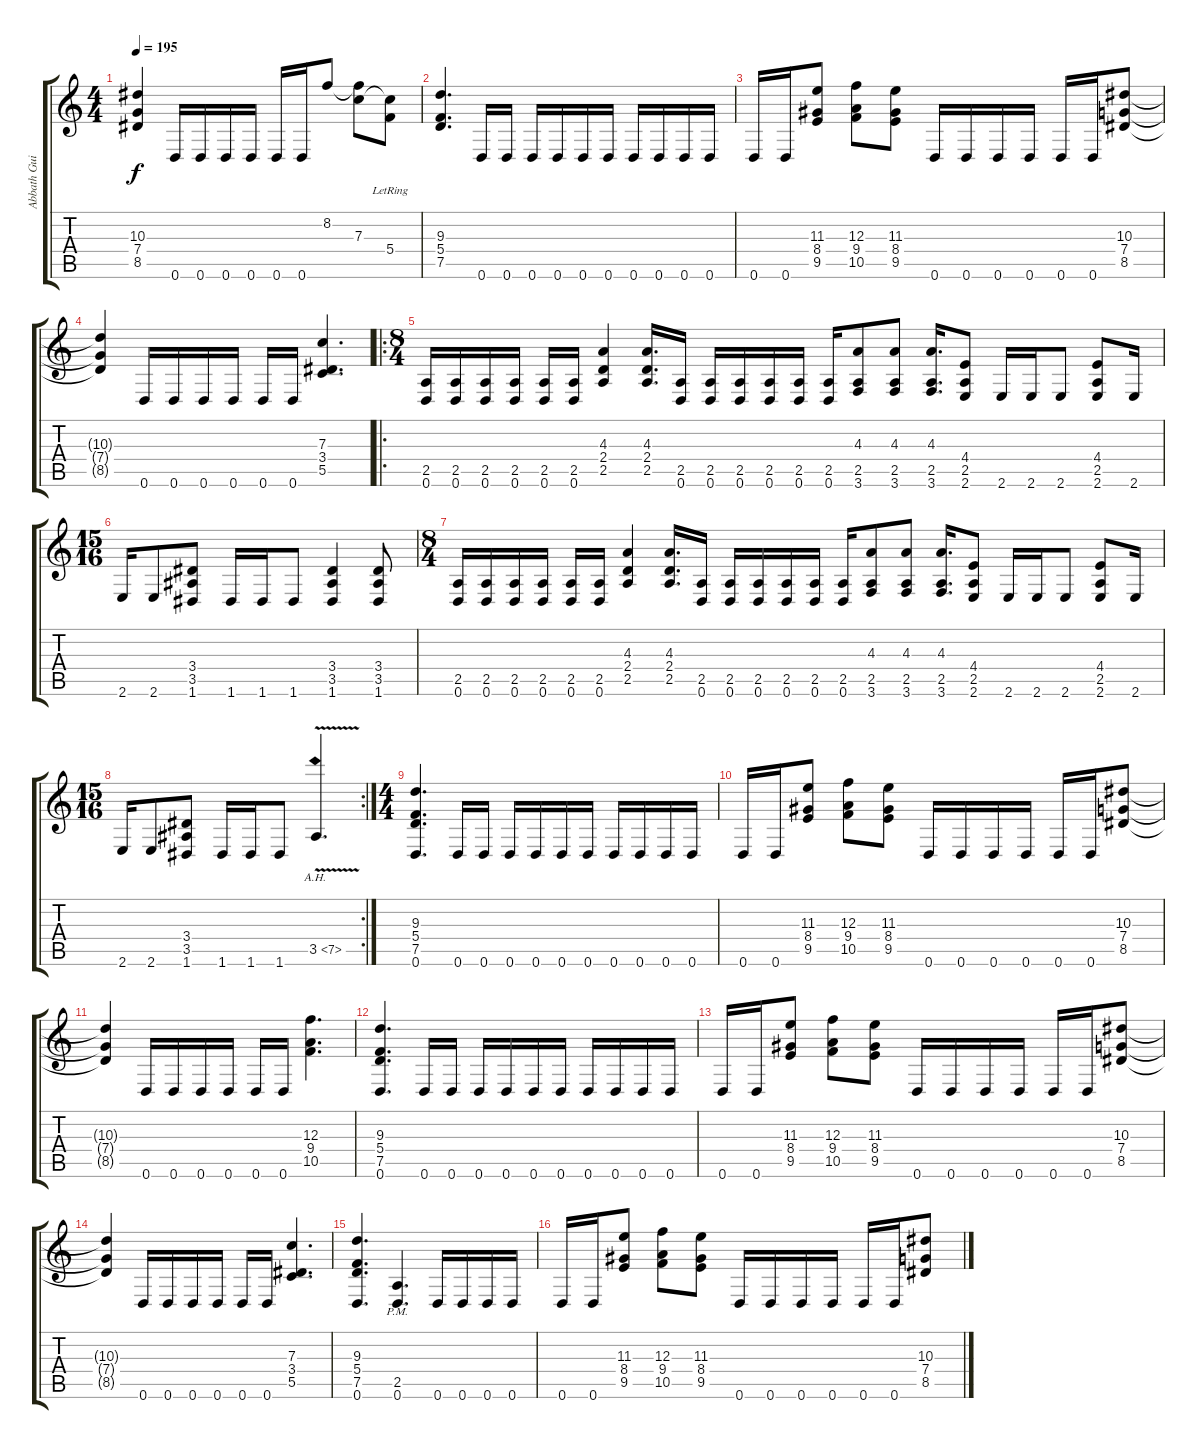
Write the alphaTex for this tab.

\track ("Abbath Guitar 2" "Abbath Gui") {instrument distortionguitar}
\staff {score tabs}
\tuning (D4 A3 F3 C3 G2 D2) {hide}
\ts (4 4)
\tempo 195
\clef g2
\ks c
(10.3{t} 7.4{t} 8.5{t}).4{dy f} 0.6.16 0.6.16 0.6.16 0.6.16 0.6.16 0.6.16 8.2.8 (8.2{t} 7.3).8 (7.3{t} 5.4{lr}).8 |
(9.3 5.4 7.5).4{d} 0.6.16 0.6.16 0.6.16 0.6.16 0.6.16 0.6.16 0.6.16 0.6.16 0.6.16 0.6.16 |
0.6.16 0.6.16 (11.3 8.4 9.5).8 (12.3 9.4 10.5).8 (11.3 8.4 9.5).8 0.6.16 0.6.16 0.6.16 0.6.16 0.6.16 0.6.16 (10.3 7.4 8.5).8 |
(10.3{t} 7.4{t} 8.5{t}).4 0.6.16 0.6.16 0.6.16 0.6.16 0.6.16 0.6.16 (7.3 3.4 5.5).4{d} |
\ro
\ts (8 4)
(2.5 0.6).16 (2.5 0.6).16 (2.5 0.6).16 (2.5 0.6).16 (2.5 0.6).16 (2.5 0.6).16 (4.3 2.4 2.5).4 (4.3 2.4 2.5).16{d} (2.5 0.6).16 (2.5 0.6).16 (2.5 0.6).16 (2.5 0.6).16 (2.5 0.6).16 (2.5 0.6).16 (4.3 2.5 3.6).8 (4.3 2.5 3.6).8 (4.3 2.5 3.6).16{d} (4.4 2.5 2.6).8 2.6.16 2.6.16 2.6.8 (4.4 2.5 2.6).8 2.6.16 |
\ts (15 16)
2.6.16 2.6.8 (3.4 3.5 1.6).8 1.6.16 1.6.16 1.6.8 (3.4 3.5 1.6).4 (3.4 3.5 1.6).8 |
\ts (8 4)
(2.5 0.6).16 (2.5 0.6).16 (2.5 0.6).16 (2.5 0.6).16 (2.5 0.6).16 (2.5 0.6).16 (4.3 2.4 2.5).4 (4.3 2.4 2.5).16{d} (2.5 0.6).16 (2.5 0.6).16 (2.5 0.6).16 (2.5 0.6).16 (2.5 0.6).16 (2.5 0.6).16 (4.3 2.5 3.6).8 (4.3 2.5 3.6).8 (4.3 2.5 3.6).16{d} (4.4 2.5 2.6).8 2.6.16 2.6.16 2.6.8 (4.4 2.5 2.6).8 2.6.16 |
\rc 2
\ts (15 16)
2.6.16 2.6.8 (3.4 3.5 1.6).8 1.6.16 1.6.16 1.6.8 3.5{ah 4 v}.4{d} |
\ts (4 4)
(9.3 5.4 7.5 0.6).4{d} 0.6.16 0.6.16 0.6.16 0.6.16 0.6.16 0.6.16 0.6.16 0.6.16 0.6.16 0.6.16 |
0.6.16 0.6.16 (11.3 8.4 9.5).8 (12.3 9.4 10.5).8 (11.3 8.4 9.5).8 0.6.16 0.6.16 0.6.16 0.6.16 0.6.16 0.6.16 (10.3 7.4 8.5).8 |
(10.3{t} 7.4{t} 8.5{t}).4 0.6.16 0.6.16 0.6.16 0.6.16 0.6.16 0.6.16 (12.3 9.4 10.5).4{d} |
(9.3 5.4 7.5 0.6).4{d} 0.6.16 0.6.16 0.6.16 0.6.16 0.6.16 0.6.16 0.6.16 0.6.16 0.6.16 0.6.16 |
0.6.16 0.6.16 (11.3 8.4 9.5).8 (12.3 9.4 10.5).8 (11.3 8.4 9.5).8 0.6.16 0.6.16 0.6.16 0.6.16 0.6.16 0.6.16 (10.3 7.4 8.5).8 |
(10.3{t} 7.4{t} 8.5{t}).4 0.6.16 0.6.16 0.6.16 0.6.16 0.6.16 0.6.16 (7.3 3.4 5.5).4{d} |
(9.3 5.4 7.5 0.6).4{d} (2.5{pm} 0.6{pm}).4{d} 0.6.16 0.6.16 0.6.16 0.6.16 |
0.6.16 0.6.16 (11.3 8.4 9.5).8 (12.3 9.4 10.5).8 (11.3 8.4 9.5).8 0.6.16 0.6.16 0.6.16 0.6.16 0.6.16 0.6.16 (10.3 7.4 8.5).8
